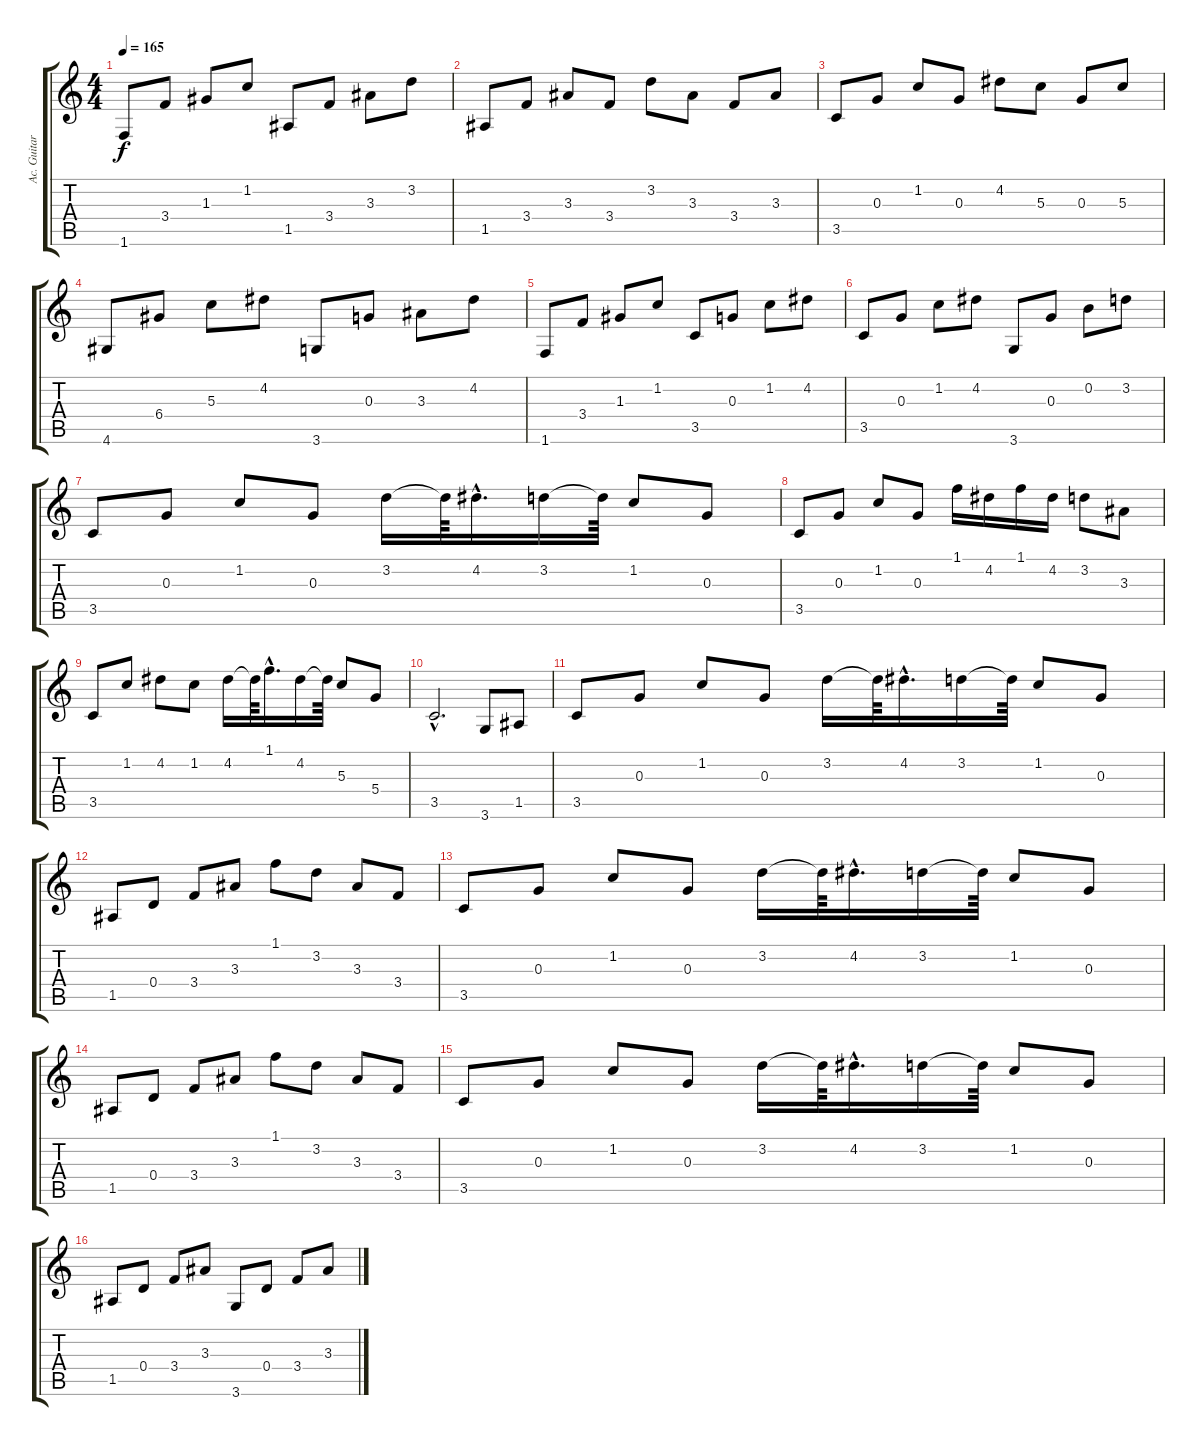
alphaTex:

\track ("Ac. Guitar 2" "Ac. Guitar") {instrument acousticguitarsteel}
\staff {score tabs}
\tuning (E4 B3 G3 D3 A2 E2) {hide}
\ts (4 4)
\tempo 165
\clef g2
\ks c
1.6.8{dy f} 3.4.8 1.3.8 1.2.8 1.5.8 3.4.8 3.3.8 3.2.8 |
1.5.8 3.4.8 3.3.8 3.4.8 3.2.8 3.3.8 3.4.8 3.3.8 |
3.5.8 0.3.8 1.2.8 0.3.8 4.2.8 5.3.8 0.3.8 5.3.8 |
4.6.8 6.4.8 5.3.8 4.2.8 3.6.8 0.3.8 3.3.8 4.2.8 |
1.6.8 3.4.8 1.3.8 1.2.8 3.5.8 0.3.8 1.2.8 4.2.8 |
3.5.8 0.3.8 1.2.8 4.2.8 3.6.8 0.3.8 0.2.8 3.2.8 |
3.5.8 0.3.8 1.2.8 0.3.8 3.2.16 3.2{t}.64 4.2{hac}.16{d} 3.2.16 3.2{t}.64 1.2.8 0.3.8 |
3.5.8 0.3.8 1.2.8 0.3.8 1.1.16 4.2.16 1.1.16 4.2.16 3.2.8 3.3.8 |
3.5.8 1.2.8 4.2.8 1.2.8 4.2.16 4.2{t}.64 1.1{hac}.16{d} 4.2.16 4.2{t}.64 5.3.8 5.4.8 |
3.5{hac}.2{d} 3.6.8 1.5.8 |
3.5.8 0.3.8 1.2.8 0.3.8 3.2.16 3.2{t}.64 4.2{hac}.16{d} 3.2.16 3.2{t}.64 1.2.8 0.3.8 |
1.5.8 0.4.8 3.4.8 3.3.8 1.1.8 3.2.8 3.3.8 3.4.8 |
3.5.8 0.3.8 1.2.8 0.3.8 3.2.16 3.2{t}.64 4.2{hac}.16{d} 3.2.16 3.2{t}.64 1.2.8 0.3.8 |
1.5.8 0.4.8 3.4.8 3.3.8 1.1.8 3.2.8 3.3.8 3.4.8 |
3.5.8 0.3.8 1.2.8 0.3.8 3.2.16 3.2{t}.64 4.2{hac}.16{d} 3.2.16 3.2{t}.64 1.2.8 0.3.8 |
1.5.8 0.4.8 3.4.8 3.3.8 3.6.8 0.4.8 3.4.8 3.3.8
